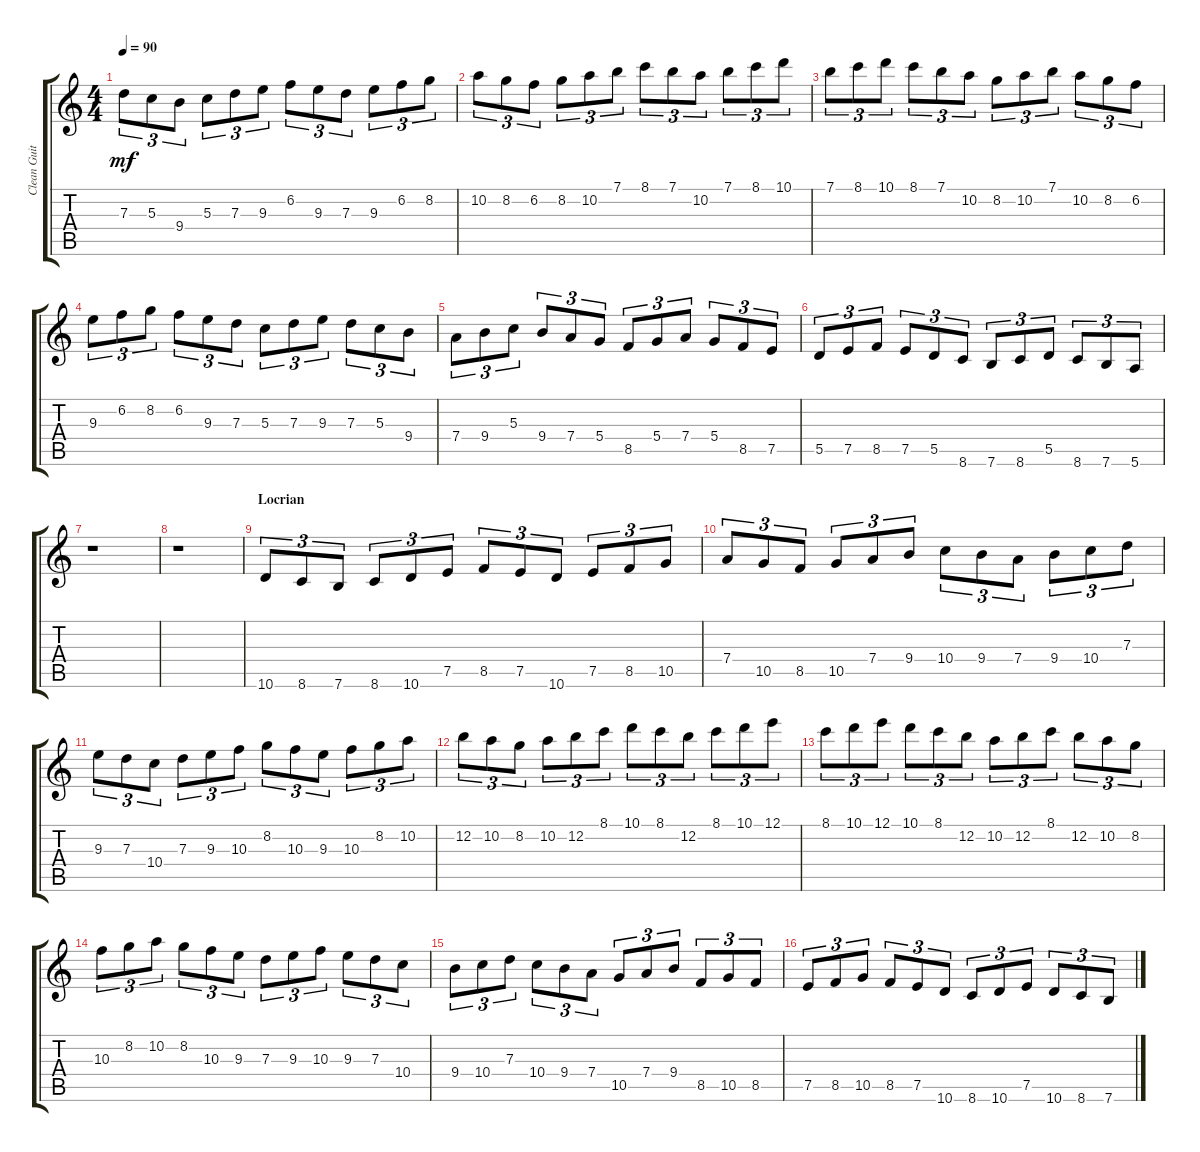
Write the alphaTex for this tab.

\track ("Clean Guitar" "Clean Guit") {instrument electricguitarclean}
\staff {score tabs}
\tuning (E4 B3 G3 D3 A2 E2) {hide}
\ts (4 4)
\tempo 90
\clef g2
\ks c
7.3.8{tu (3 2) dy mf} 5.3.8{tu (3 2)} 9.4.8{tu (3 2)} 5.3.8{tu (3 2)} 7.3.8{tu (3 2)} 9.3.8{tu (3 2)} 6.2.8{tu (3 2)} 9.3.8{tu (3 2)} 7.3.8{tu (3 2)} 9.3.8{tu (3 2)} 6.2.8{tu (3 2)} 8.2.8{tu (3 2)} |
10.2.8{tu (3 2)} 8.2.8{tu (3 2)} 6.2.8{tu (3 2)} 8.2.8{tu (3 2)} 10.2.8{tu (3 2)} 7.1.8{tu (3 2)} 8.1.8{tu (3 2)} 7.1.8{tu (3 2)} 10.2.8{tu (3 2)} 7.1.8{tu (3 2)} 8.1.8{tu (3 2)} 10.1.8{tu (3 2)} |
7.1.8{tu (3 2)} 8.1.8{tu (3 2)} 10.1.8{tu (3 2)} 8.1.8{tu (3 2)} 7.1.8{tu (3 2)} 10.2.8{tu (3 2)} 8.2.8{tu (3 2)} 10.2.8{tu (3 2)} 7.1.8{tu (3 2)} 10.2.8{tu (3 2)} 8.2.8{tu (3 2)} 6.2.8{tu (3 2)} |
9.3.8{tu (3 2)} 6.2.8{tu (3 2)} 8.2.8{tu (3 2)} 6.2.8{tu (3 2)} 9.3.8{tu (3 2)} 7.3.8{tu (3 2)} 5.3.8{tu (3 2)} 7.3.8{tu (3 2)} 9.3.8{tu (3 2)} 7.3.8{tu (3 2)} 5.3.8{tu (3 2)} 9.4.8{tu (3 2)} |
7.4.8{tu (3 2)} 9.4.8{tu (3 2)} 5.3.8{tu (3 2)} 9.4.8{tu (3 2)} 7.4.8{tu (3 2)} 5.4.8{tu (3 2)} 8.5.8{tu (3 2)} 5.4.8{tu (3 2)} 7.4.8{tu (3 2)} 5.4.8{tu (3 2)} 8.5.8{tu (3 2)} 7.5.8{tu (3 2)} |
5.5.8{tu (3 2)} 7.5.8{tu (3 2)} 8.5.8{tu (3 2)} 7.5.8{tu (3 2)} 5.5.8{tu (3 2)} 8.6.8{tu (3 2)} 7.6.8{tu (3 2)} 8.6.8{tu (3 2)} 5.5.8{tu (3 2)} 8.6.8{tu (3 2)} 7.6.8{tu (3 2)} 5.6.8{tu (3 2)} |
r.1 |
r.1 |
\section ("" "Locrian")
10.6.8{tu (3 2)} 8.6.8{tu (3 2)} 7.6.8{tu (3 2)} 8.6.8{tu (3 2)} 10.6.8{tu (3 2)} 7.5.8{tu (3 2)} 8.5.8{tu (3 2)} 7.5.8{tu (3 2)} 10.6.8{tu (3 2)} 7.5.8{tu (3 2)} 8.5.8{tu (3 2)} 10.5.8{tu (3 2)} |
7.4.8{tu (3 2)} 10.5.8{tu (3 2)} 8.5.8{tu (3 2)} 10.5.8{tu (3 2)} 7.4.8{tu (3 2)} 9.4.8{tu (3 2)} 10.4.8{tu (3 2)} 9.4.8{tu (3 2)} 7.4.8{tu (3 2)} 9.4.8{tu (3 2)} 10.4.8{tu (3 2)} 7.3.8{tu (3 2)} |
9.3.8{tu (3 2)} 7.3.8{tu (3 2)} 10.4.8{tu (3 2)} 7.3.8{tu (3 2)} 9.3.8{tu (3 2)} 10.3.8{tu (3 2)} 8.2.8{tu (3 2)} 10.3.8{tu (3 2)} 9.3.8{tu (3 2)} 10.3.8{tu (3 2)} 8.2.8{tu (3 2)} 10.2.8{tu (3 2)} |
12.2.8{tu (3 2)} 10.2.8{tu (3 2)} 8.2.8{tu (3 2)} 10.2.8{tu (3 2)} 12.2.8{tu (3 2)} 8.1.8{tu (3 2)} 10.1.8{tu (3 2)} 8.1.8{tu (3 2)} 12.2.8{tu (3 2)} 8.1.8{tu (3 2)} 10.1.8{tu (3 2)} 12.1.8{tu (3 2)} |
8.1.8{tu (3 2)} 10.1.8{tu (3 2)} 12.1.8{tu (3 2)} 10.1.8{tu (3 2)} 8.1.8{tu (3 2)} 12.2.8{tu (3 2)} 10.2.8{tu (3 2)} 12.2.8{tu (3 2)} 8.1.8{tu (3 2)} 12.2.8{tu (3 2)} 10.2.8{tu (3 2)} 8.2.8{tu (3 2)} |
10.3.8{tu (3 2)} 8.2.8{tu (3 2)} 10.2.8{tu (3 2)} 8.2.8{tu (3 2)} 10.3.8{tu (3 2)} 9.3.8{tu (3 2)} 7.3.8{tu (3 2)} 9.3.8{tu (3 2)} 10.3.8{tu (3 2)} 9.3.8{tu (3 2)} 7.3.8{tu (3 2)} 10.4.8{tu (3 2)} |
9.4.8{tu (3 2)} 10.4.8{tu (3 2)} 7.3.8{tu (3 2)} 10.4.8{tu (3 2)} 9.4.8{tu (3 2)} 7.4.8{tu (3 2)} 10.5.8{tu (3 2)} 7.4.8{tu (3 2)} 9.4.8{tu (3 2)} 8.5.8{tu (3 2)} 10.5.8{tu (3 2)} 8.5.8{tu (3 2)} |
7.5.8{tu (3 2)} 8.5.8{tu (3 2)} 10.5.8{tu (3 2)} 8.5.8{tu (3 2)} 7.5.8{tu (3 2)} 10.6.8{tu (3 2)} 8.6.8{tu (3 2)} 10.6.8{tu (3 2)} 7.5.8{tu (3 2)} 10.6.8{tu (3 2)} 8.6.8{tu (3 2)} 7.6.8{tu (3 2)}
